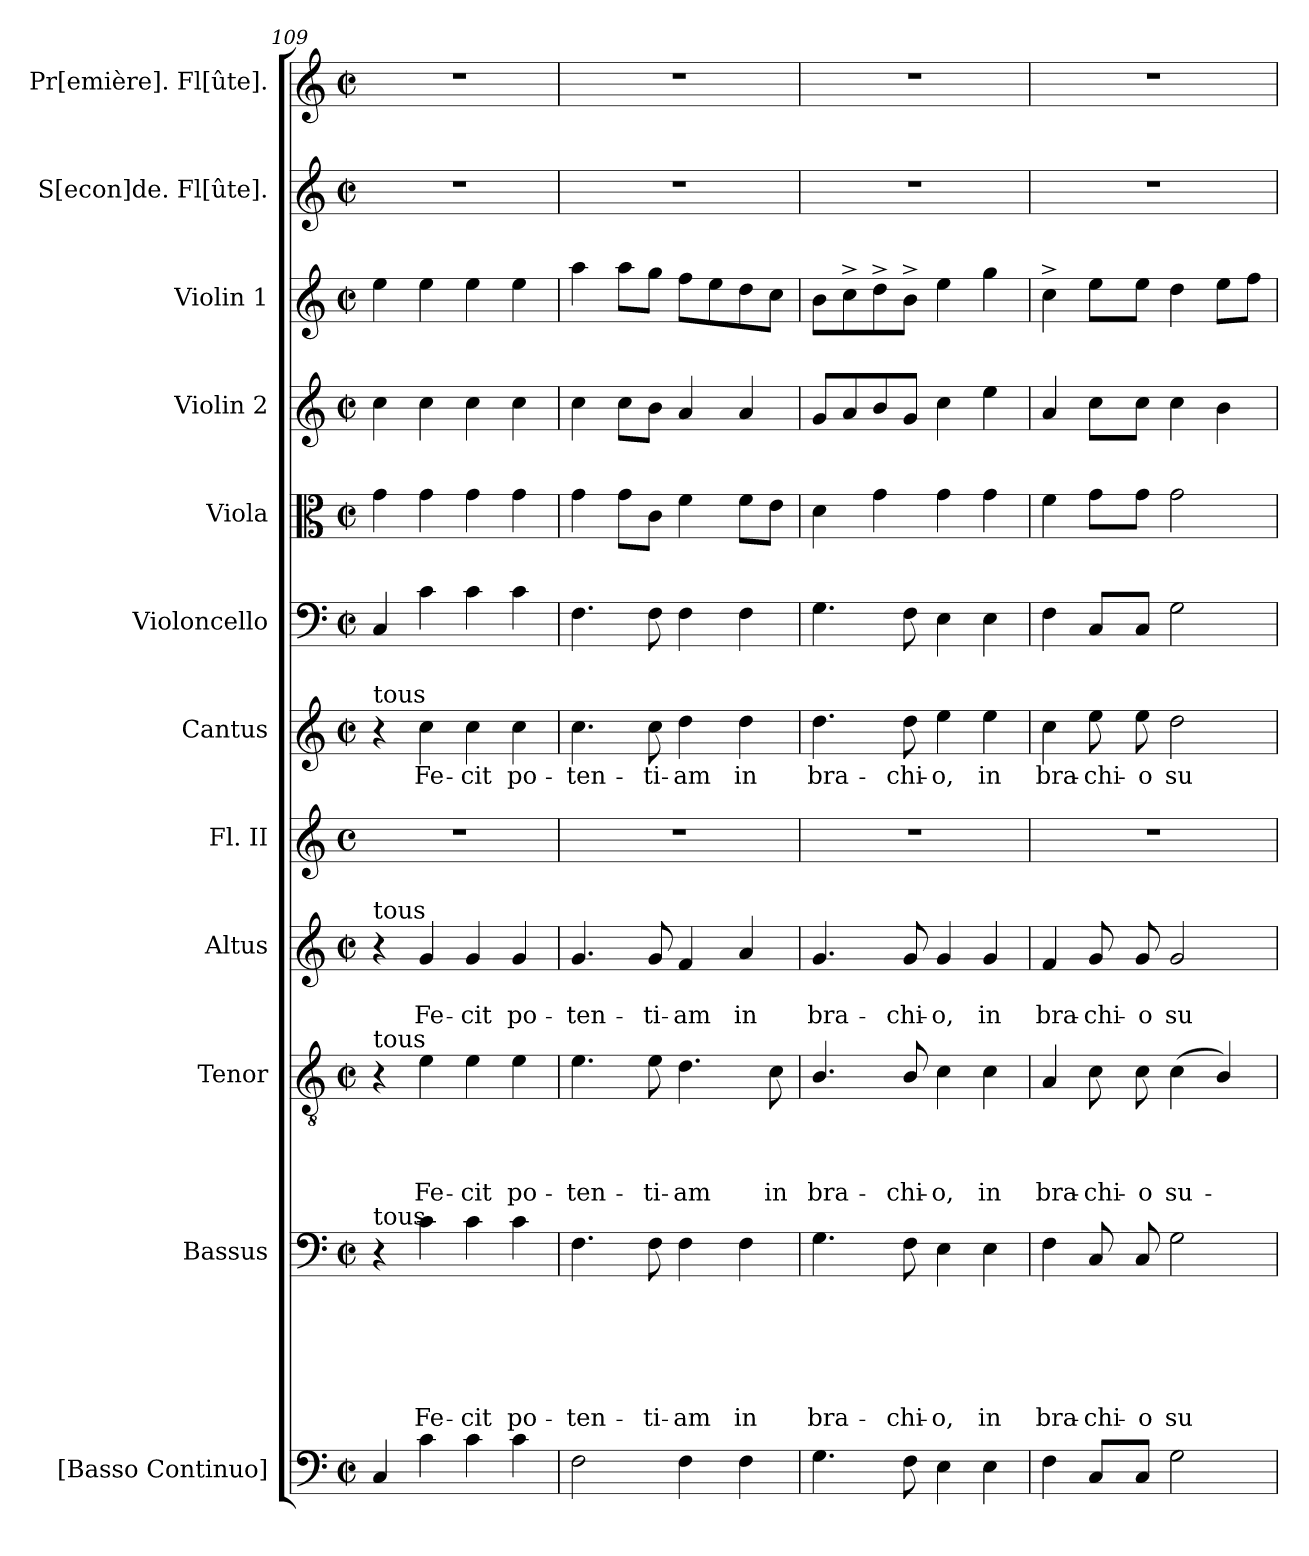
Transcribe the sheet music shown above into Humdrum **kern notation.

**kern	**kern	**text	**text	**text	**text	**text	**text	**kern	**text	**text	**text	**text	**kern	**text	**text	**kern	**kern	**text	**kern	**kern	**kern	**kern	**kern	**kern
*part12	*part11	*part11	*part11	*part11	*part11	*part11	*part11	*part10	*part10	*part10	*part10	*part10	*part9	*part9	*part9	*part8	*part7	*part7	*part6	*part5	*part4	*part3	*part2	*part1
*staff12	*staff11	*staff11	*staff11	*staff11	*staff11	*staff11	*staff11	*staff10	*staff10	*staff10	*staff10	*staff10	*staff9	*staff9	*staff9	*staff8	*staff7	*staff7	*staff6	*staff5	*staff4	*staff3	*staff2	*staff1
*I"[Basso Continuo]	*I"Bassus	*	*	*	*	*	*	*I"Tenor	*	*	*	*	*I"Altus	*	*	*I"Fl. II	*I"Cantus	*	*I"Violoncello	*I"Viola	*I"Violin 2	*I"Violin 1	*I"S[econ]de. Fl[ûte].	*I"Pr[emière]. Fl[ûte].
*I'B. c.	*I'B.	*	*	*	*	*	*	*I'T.	*	*	*	*	*I'A.	*	*	*I'Fl. II	*	*	*I'Vc.	*I'Va.	*	*	*	*
*clefF4	*clefF4	*	*	*	*	*	*	*clefGv2	*	*	*	*	*clefG2	*	*	*clefG2	*clefG2	*	*clefF4	*clefC3	*clefG2	*clefG2	*clefG2	*clefG2
*k[]	*k[]	*	*	*	*	*	*	*k[]	*	*	*	*	*k[]	*	*	*k[]	*k[]	*	*k[]	*k[]	*k[]	*k[]	*k[]	*k[]
*C:	*C:	*	*	*	*	*	*	*C:	*	*	*	*	*C:	*	*	*C:	*C:	*	*C:	*C:	*C:	*C:	*C:	*C:
*M2/2	*M2/2	*	*	*	*	*	*	*M2/2	*	*	*	*	*M2/2	*	*	*M4/4	*M2/2	*	*M2/2	*M2/2	*M2/2	*M2/2	*M2/2	*M2/2
*met(c|)	*met(c|)	*	*	*	*	*	*	*met(c|)	*	*	*	*	*met(c|)	*	*	*met(c)	*met(c|)	*	*met(c|)	*met(c|)	*met(c|)	*met(c|)	*met(c|)	*met(c|)
=109	=109	=109	=109	=109	=109	=109	=109	=109	=109	=109	=109	=109	=109	=109	=109	=109	=109	=109	=109	=109	=109	=109	=109	=109
!	!	!	!	!	!	!	!	!	!	!	!	!	!	!	!	!	!LO:TX:a:t=tous	!	!	!	!	!	!	!
!	!	!	!	!	!	!	!	!	!	!	!	!	!LO:TX:a:t=tous	!	!	!	!	!	!	!	!	!	!	!
!	!	!	!	!	!	!	!	!LO:TX:a:t=tous	!	!	!	!	!	!	!	!	!	!	!	!	!	!	!	!
!	!LO:TX:a:t=tous	!	!	!	!	!	!	!	!	!	!	!	!	!	!	!	!	!	!	!	!	!	!	!
4C/	4r	.	.	.	.	.	.	4r	.	.	.	.	4r	.	.	1r	4r	.	4C/	4g\	4cc\	4ee\	1r	1r
!	!	!	!	!	!	!	!LO:LY:b	!	!	!	!	!LO:LY:b	!	!	!LO:LY:b	!	!	!LO:LY:b	!	!	!	!	!	!
4c\	4c\	.	.	.	.	.	-Fe-	4e\	.	.	.	Fe-	4g/	.	Fe-	.	4cc\	Fe-	4c\	4g\	4cc\	4ee\	.	.
!	!	!	!	!	!	!	!LO:LY:b:rj	!	!	!	!	!LO:LY:b:rj	!	!	!LO:LY:b:rj	!	!	!LO:LY:b:rj	!	!	!	!	!	!
4c\	4c\	.	.	.	.	.	-cit	4e\	.	.	.	-cit	4g/	.	-cit	.	4cc\	-cit	4c\	4g\	4cc\	4ee\	.	.
!	!	!	!	!	!	!	!LO:LY:b	!	!	!	!	!LO:LY:b	!	!	!LO:LY:b	!	!	!LO:LY:b	!	!	!	!	!	!
4c\	4c\	.	.	.	.	.	po-	4e\	.	.	.	po-	4g/	.	po-	.	4cc\	po-	4c\	4g\	4cc\	4ee\	.	.
=110	=110	=110	=110	=110	=110	=110	=110	=110	=110	=110	=110	=110	=110	=110	=110	=110	=110	=110	=110	=110	=110	=110	=110	=110
!	!	!	!	!	!	!	!LO:LY:b	!	!	!	!	!LO:LY:b	!	!	!LO:LY:b	!	!	!LO:LY:b	!	!	!	!	!	!
2F\	4.F\	.	.	.	.	.	-ten-	4.e\	.	.	.	-ten-	4.g/	.	-ten-	1r	4.cc\	-ten-	4.F\	4g\	4cc\	4aa\	1r	1r
.	.	.	.	.	.	.	.	.	.	.	.	.	.	.	.	.	.	.	.	8g\L	8cc\L	8aa\L	.	.
!	!	!	!	!	!	!	!LO:LY:b	!	!	!	!	!LO:LY:b	!	!	!LO:LY:b	!	!	!LO:LY:b	!	!	!	!	!	!
.	8F\	.	.	.	.	.	-ti-	8e\	.	.	.	-ti-	8g/	.	-ti-	.	8cc\	-ti-	8F\	8c\J	8b\J	8gg\J	.	.
!	!	!	!	!	!	!	!LO:LY:b	!	!	!	!	!LO:LY:b	!	!	!LO:LY:b	!	!	!LO:LY:b	!	!	!	!	!	!
4F\	4F\	.	.	.	.	.	-am	4.d\	.	.	.	-am	4f/	.	-am	.	4dd\	-am	4F\	4f\	4a/	8ff\L	.	.
.	.	.	.	.	.	.	.	.	.	.	.	.	.	.	.	.	.	.	.	.	.	8ee\	.	.
!	!	!	!	!	!	!	!LO:LY:b	!	!	!	!	!	!	!	!LO:LY:b	!	!	!LO:LY:b	!	!	!	!	!	!
4F\	4F\	.	.	.	.	.	in	.	.	.	.	.	4a/	.	in	.	4dd\	in	4F\	8f\L	4a/	8dd\	.	.
!	!	!	!	!	!	!	!	!	!	!	!	!LO:LY:b	!	!	!	!	!	!	!	!	!	!	!	!
.	.	.	.	.	.	.	.	8c\	.	.	.	in	.	.	.	.	.	.	.	8e\J	.	8cc\J	.	.
=111	=111	=111	=111	=111	=111	=111	=111	=111	=111	=111	=111	=111	=111	=111	=111	=111	=111	=111	=111	=111	=111	=111	=111	=111
!	!	!	!	!	!	!	!LO:LY:b	!	!	!	!	!LO:LY:b	!	!	!LO:LY:b	!	!	!LO:LY:b	!	!	!	!	!	!
4.G\	4.G\	.	.	.	.	.	bra-	4.B/	.	.	.	bra-	4.g/	.	bra-	1r	4.dd\	bra-	4.G\	4d\	8g/L	8b\L	1r	1r
.	.	.	.	.	.	.	.	.	.	.	.	.	.	.	.	.	.	.	.	.	8a/	8cc^>\	.	.
.	.	.	.	.	.	.	.	.	.	.	.	.	.	.	.	.	.	.	.	4g\	8b/	8dd^>\	.	.
!	!	!	!	!	!	!	!LO:LY:b	!	!	!	!	!LO:LY:b	!	!	!LO:LY:b	!	!	!LO:LY:b	!	!	!	!	!	!
8F\	8F\	.	.	.	.	.	-chi-	8B/	.	.	.	-chi-	8g/	.	-chi-	.	8dd\	-chi-	8F\	.	8g/J	8b^>\J	.	.
!	!	!	!	!	!	!	!LO:LY:b:rj	!	!	!	!	!LO:LY:b:rj	!	!	!LO:LY:b:rj	!	!	!LO:LY:b:rj	!	!	!	!	!	!
4E\	4E\	.	.	.	.	.	-o,	4c\	.	.	.	-o,	4g/	.	-o,	.	4ee\	-o,	4E\	4g\	4cc\	4ee\	.	.
!	!	!	!	!	!	!	!LO:LY:b	!	!	!	!	!LO:LY:b	!	!	!LO:LY:b	!	!	!LO:LY:b	!	!	!	!	!	!
4E\	4E\	.	.	.	.	.	in	4c\	.	.	.	in	4g/	.	in	.	4ee\	in	4E\	4g\	4ee\	4gg\	.	.
=112	=112	=112	=112	=112	=112	=112	=112	=112	=112	=112	=112	=112	=112	=112	=112	=112	=112	=112	=112	=112	=112	=112	=112	=112
!	!	!	!	!	!	!	!LO:LY:b	!	!	!	!	!LO:LY:b	!	!	!LO:LY:b	!	!	!LO:LY:b	!	!	!	!	!	!
4F\	4F\	.	.	.	.	.	bra-	4A/	.	.	.	bra-	4f/	.	bra-	1r	4cc\	bra-	4F\	4f\	4a/	4cc^>\	1r	1r
!	!	!	!	!	!	!	!LO:LY:b	!	!	!	!	!LO:LY:b	!	!	!LO:LY:b	!	!	!LO:LY:b	!	!	!	!	!	!
8C/L	8C/	.	.	.	.	.	-chi-	8c\	.	.	.	-chi-	8g/	.	-chi-	.	8ee\	-chi-	8C/L	8g\L	8cc\L	8ee\L	.	.
!	!	!	!	!	!	!	!LO:LY:b:rj	!	!	!	!	!LO:LY:b:rj	!	!	!LO:LY:b:rj	!	!	!LO:LY:b:rj	!	!	!	!	!	!
8C/J	8C/	.	.	.	.	.	-o	8c\	.	.	.	-o	8g/	.	-o	.	8ee\	-o	8C/J	8g\J	8cc\J	8ee\J	.	.
!	!	!	!	!	!	!	!LO:LY:b	!	!	!	!	!LO:LY:b	!	!	!LO:LY:b	!	!	!LO:LY:b	!	!	!	!	!	!
2G>\	2G\	.	.	.	.	.	su-	(>4c\	.	.	.	su-	2g/	.	su-	.	2dd\	su-	2G\	2g\	4cc\	4dd\	.	.
.	.	.	.	.	.	.	.	4B/)	.	.	.	.	.	.	.	.	.	.	.	.	4b\	8ee\L	.	.
.	.	.	.	.	.	.	.	.	.	.	.	.	.	.	.	.	.	.	.	.	.	8ff\J	.	.
=	=	=	=	=	=	=	=	=	=	=	=	=	=	=	=	=	=	=	=	=	=	=	=	=
*-	*-	*-	*-	*-	*-	*-	*-	*-	*-	*-	*-	*-	*-	*-	*-	*-	*-	*-	*-	*-	*-	*-	*-	*-
